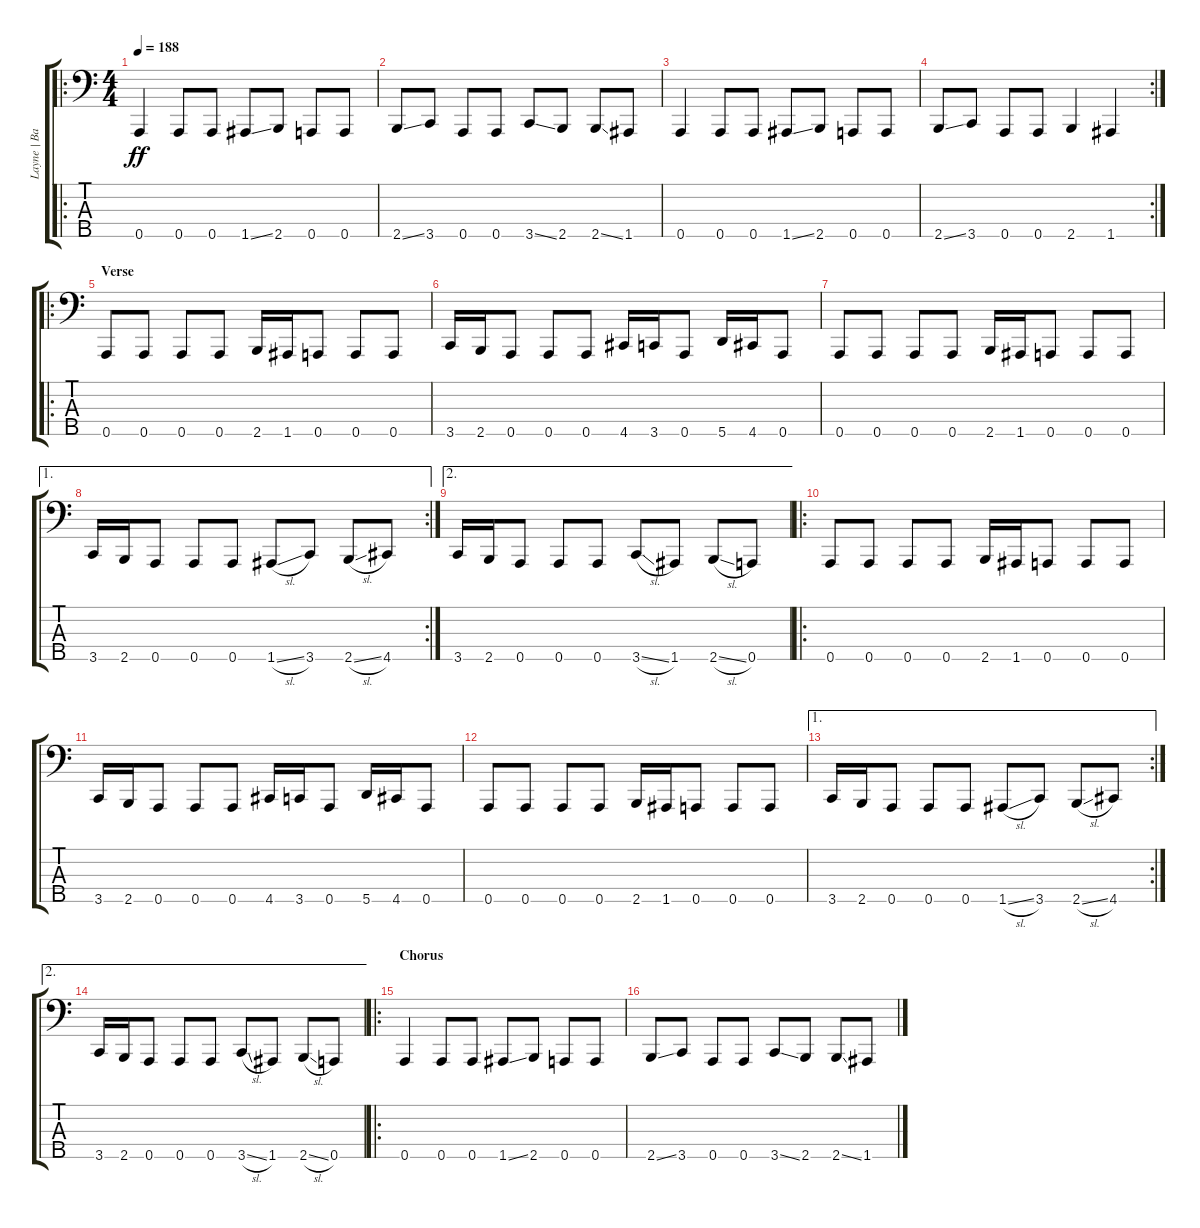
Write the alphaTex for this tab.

\track ("Layne | Bass" "Layne | Ba") {instrument electricbassfinger}
\staff {score tabs}
\tuning (Gb2 D2 A1 E1 A0) {hide}
\ro
\ts (4 4)
\tempo 188
\clef f4
\ks c
0.5.4{dy ff} 0.5.8 0.5.8 1.5{ss}.8 2.5.8 0.5.8 0.5.8 |
2.5{ss}.8 3.5.8 0.5.8 0.5.8 3.5{ss}.8 2.5.8 2.5{ss}.8 1.5.8 |
0.5.4 0.5.8 0.5.8 1.5{ss}.8 2.5.8 0.5.8 0.5.8 |
\rc 2
2.5{ss}.8 3.5.8 0.5.8 0.5.8 2.5.4 1.5.4 |
\ro
\section ("" "Verse")
0.5.8 0.5.8 0.5.8 0.5.8 2.5.16 1.5.16 0.5.8 0.5.8 0.5.8 |
3.5.16 2.5.16 0.5.8 0.5.8 0.5.8 4.5.16 3.5.16 0.5.8 5.5.16 4.5.16 0.5.8 |
0.5.8 0.5.8 0.5.8 0.5.8 2.5.16 1.5.16 0.5.8 0.5.8 0.5.8 |
\ae 1
\rc 2
3.5.16 2.5.16 0.5.8 0.5.8 0.5.8 1.5{sl}.8 3.5.8 2.5{sl}.8 4.5.8 |
\ae 2
3.5.16 2.5.16 0.5.8 0.5.8 0.5.8 3.5{sl}.8 1.5.8 2.5{sl}.8 0.5.8 |
\ro
0.5.8 0.5.8 0.5.8 0.5.8 2.5.16 1.5.16 0.5.8 0.5.8 0.5.8 |
3.5.16 2.5.16 0.5.8 0.5.8 0.5.8 4.5.16 3.5.16 0.5.8 5.5.16 4.5.16 0.5.8 |
0.5.8 0.5.8 0.5.8 0.5.8 2.5.16 1.5.16 0.5.8 0.5.8 0.5.8 |
\ae 1
\rc 2
3.5.16 2.5.16 0.5.8 0.5.8 0.5.8 1.5{sl}.8 3.5.8 2.5{sl}.8 4.5.8 |
\ae 2
3.5.16 2.5.16 0.5.8 0.5.8 0.5.8 3.5{sl}.8 1.5.8 2.5{sl}.8 0.5.8 |
\ro
\section ("" "Chorus")
0.5.4 0.5.8 0.5.8 1.5{ss}.8 2.5.8 0.5.8 0.5.8 |
2.5{ss}.8 3.5.8 0.5.8 0.5.8 3.5{ss}.8 2.5.8 2.5{ss}.8 1.5.8
